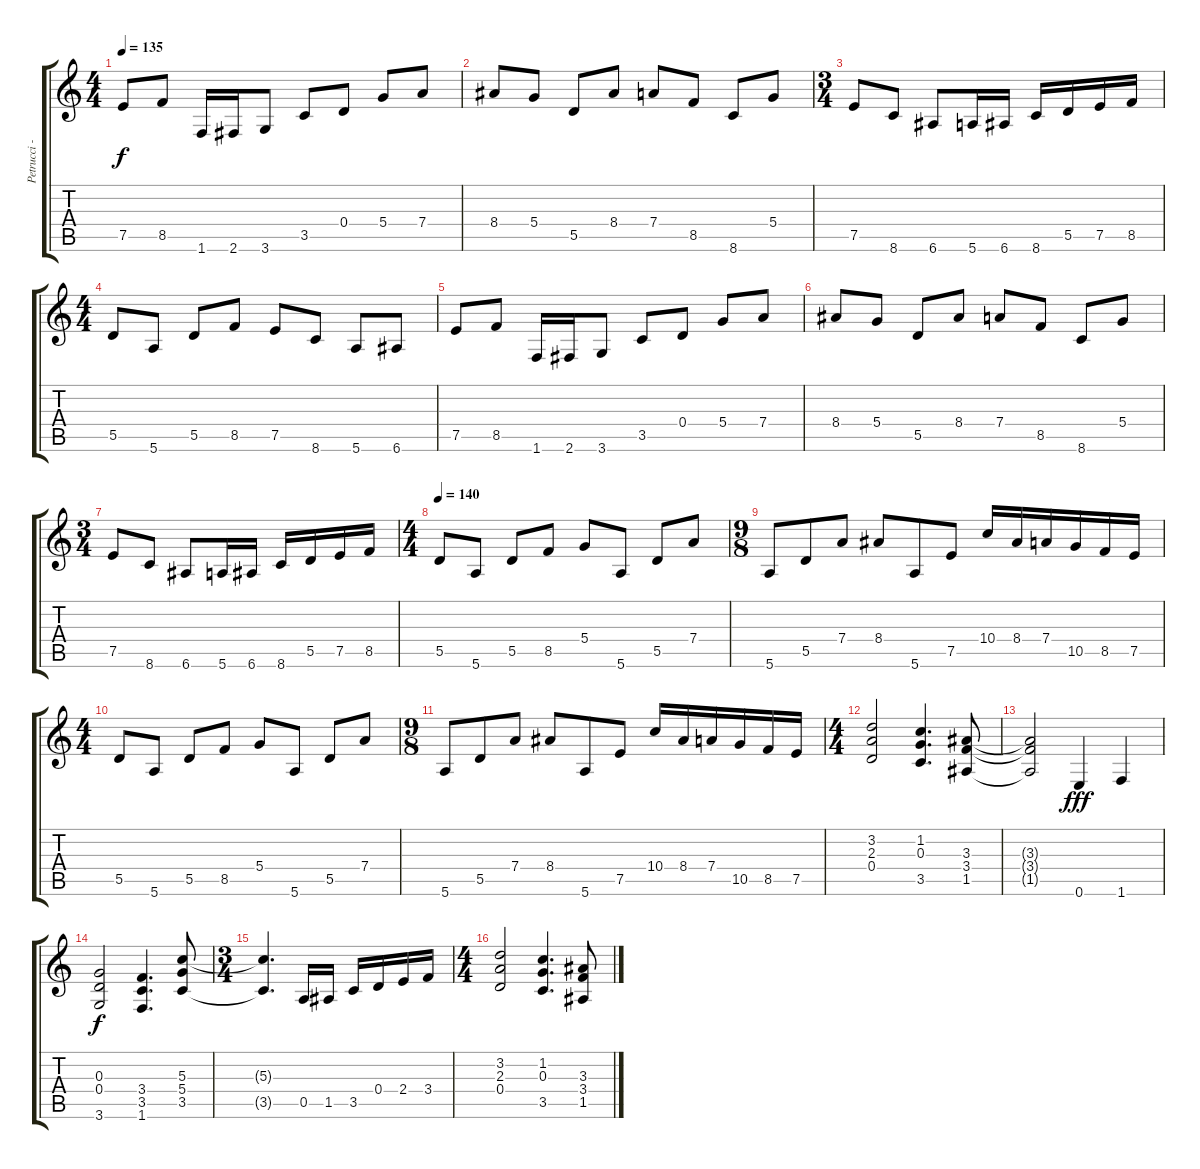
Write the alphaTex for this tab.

\track ("Petrucci - Overdriven Guitar" "Petrucci -") {instrument distortionguitar}
\staff {score tabs}
\tuning (E4 B3 G3 D3 A2 E2) {hide}
\ts (4 4)
\tempo 135
\clef g2
\ks c
7.5.8{dy f} 8.5.8 1.6.16 2.6.16 3.6.8 3.5.8 0.4.8 5.4.8 7.4.8 |
8.4.8 5.4.8 5.5.8 8.4.8 7.4.8 8.5.8 8.6.8 5.4.8 |
\ts (3 4)
7.5.8 8.6.8 6.6.8 5.6.16 6.6.16 8.6.16 5.5.16 7.5.16 8.5.16 |
\ts (4 4)
5.5.8 5.6.8 5.5.8 8.5.8 7.5.8 8.6.8 5.6.8 6.6.8 |
7.5.8 8.5.8 1.6.16 2.6.16 3.6.8 3.5.8 0.4.8 5.4.8 7.4.8 |
8.4.8 5.4.8 5.5.8 8.4.8 7.4.8 8.5.8 8.6.8 5.4.8 |
\ts (3 4)
7.5.8 8.6.8 6.6.8 5.6.16 6.6.16 8.6.16 5.5.16 7.5.16 8.5.16 |
\ts (4 4)
\tempo 140
5.5.8 5.6.8 5.5.8 8.5.8 5.4.8 5.6.8 5.5.8 7.4.8 |
\ts (9 8)
5.6.8 5.5.8 7.4.8 8.4.8 5.6.8 7.5.8 10.4.16 8.4.16 7.4.16 10.5.16 8.5.16 7.5.16 |
\ts (4 4)
5.5.8 5.6.8 5.5.8 8.5.8 5.4.8 5.6.8 5.5.8 7.4.8 |
\ts (9 8)
5.6.8 5.5.8 7.4.8 8.4.8 5.6.8 7.5.8 10.4.16 8.4.16 7.4.16 10.5.16 8.5.16 7.5.16 |
\ts (4 4)
(3.2 2.3 0.4).2 (1.2 0.3 3.5).4{d} (3.3 3.4 1.5).8 |
(3.3{t} 3.4{t} 1.5{t}).2 0.6.4{dy fff} 1.6.4 |
(0.3 0.4 3.6).2{dy f} (3.4 3.5 1.6).4{d} (5.3 5.4 3.5).8 |
\ts (3 4)
(5.3{t} 3.5{t}).4{d} 0.5.16 1.5.16 3.5.16 0.4.16 2.4.16 3.4.16 |
\ts (4 4)
(3.2 2.3 0.4).2 (1.2 0.3 3.5).4{d} (3.3 3.4 1.5).8
